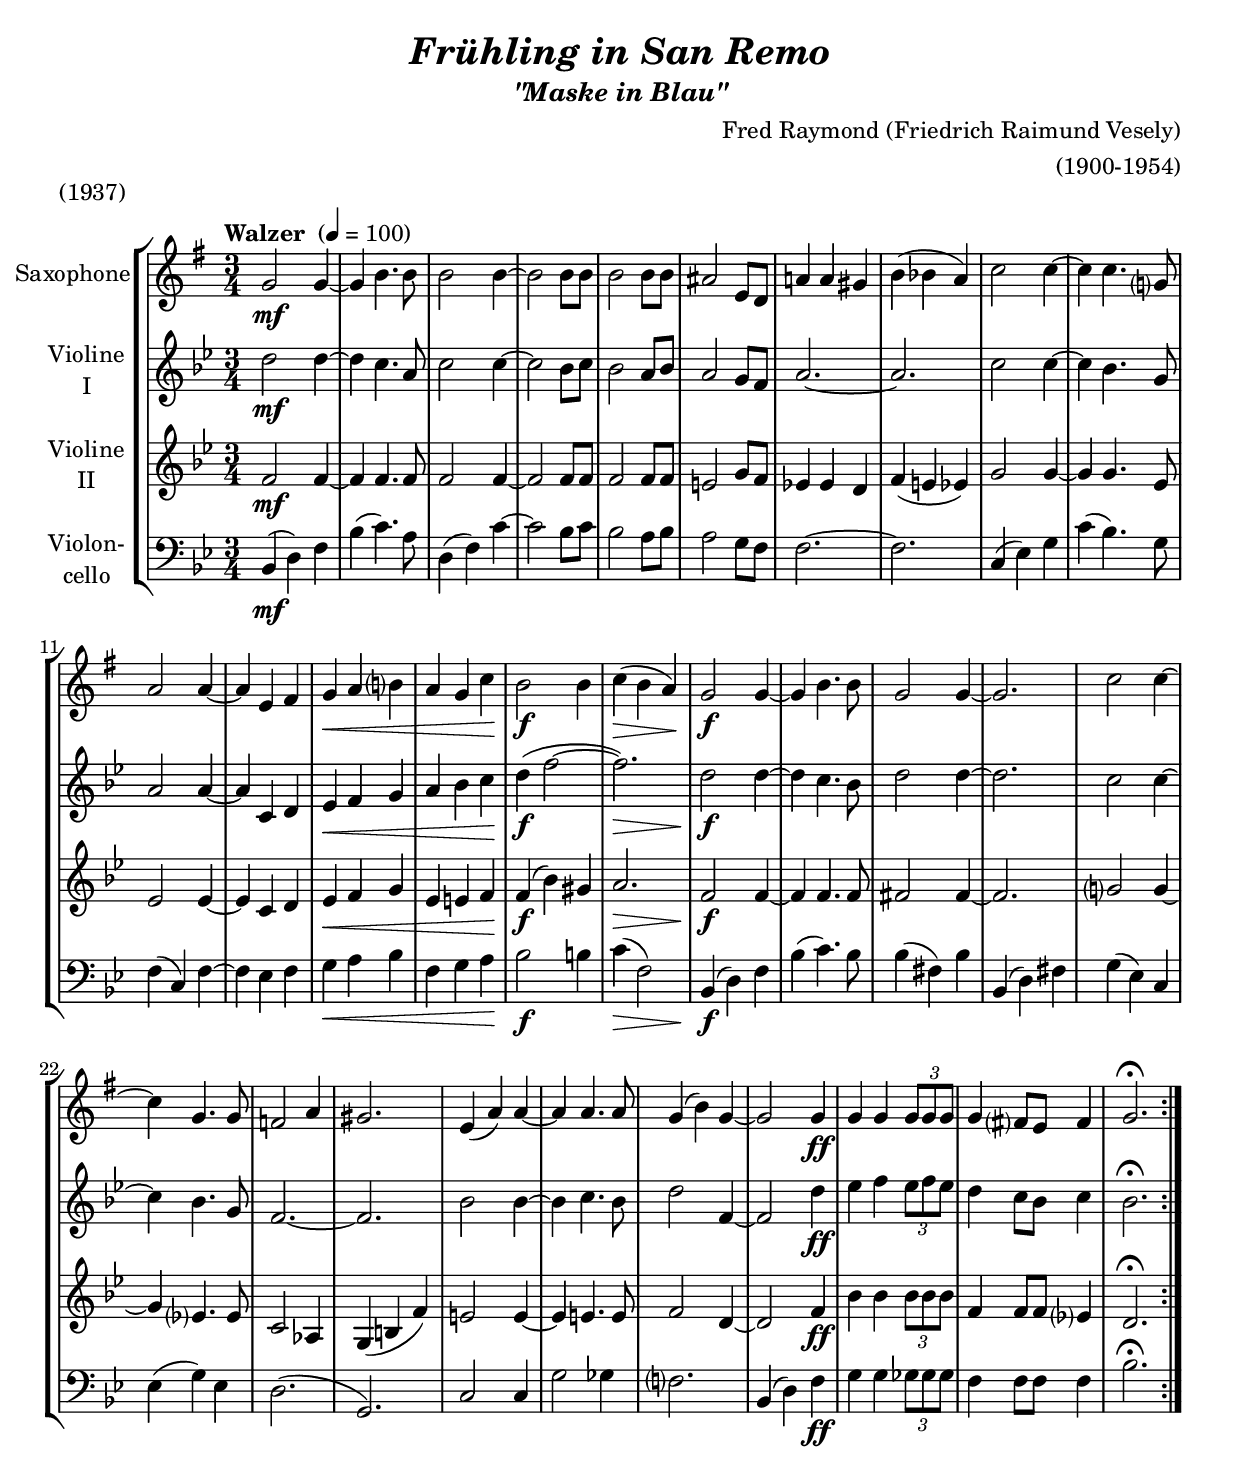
\version "2.18.2"
\include "deutsch.ly"
  
#(set-global-staff-size 20.25)

\header {
  title       = \markup \bold \italic "Frühling in San Remo"
  subtitle    = \markup \italic "\"Maske in Blau\""
  composer    = "Fred Raymond (Friedrich Raimund Vesely)"
  arranger    = "(1900-1954)"
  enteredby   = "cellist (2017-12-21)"
  piece       = "(1937)"
}

voiceconsts = {
  \key c \major
  \time 3/4
  \clef "treble"
% \numericTimeSignature
  \compressFullBarRests
  % Set default beaming for all staves
  \set Timing.beamExceptions = #'()
  \set Timing.baseMoment     = #(ly:make-moment 1 4)
  \set Timing.beatStructure  = #'(1 1 1)
  \tempo "Walzer " 4=100
}

mifl = "flute"
mist = "string ensemble 1"
misx = "tenor sax"
miba = "cello"

va = \relative c' {
  \voiceconsts
  
  \repeat volta 2 {
    c2\mf c4~
    c e4. e8
    e2 e4~
    e2 e8 e
    e2 e8 e
    dis2 a8 g
    d'!4 d cis

    e( es d)
    f2 f4~
    f f4. c?8
    d2 d4~
    d a h
    c\< d e?
    d c f\!
    e2\f e4

    f(\> e d)\!
    c2\f c4~
    c e4. e8
    c2 c4~
    c2.
    f2 f4~
    f c4. c8
    b2 d4
    cis2.

    a4( d) d~
    d d4. d8
    c4( e) c~
    c2 c4\ff
    c c \tuplet 3/2 4 { c8 c c }
    c4 h?8 a h4
    c2.\fermata
  }
}

vb = \relative c'' {
  \voiceconsts

  \repeat volta 2 {
    e2\mf e4~
    e d4. h8
    d2 d4~
    d2 c8 d
    c2 h8 c
    h2 a8 g
    h2.~
    h

    d2 d4~
    d4 c4. a8
    h2 h4~
    h d, e
    f\< g a
    h c d\!
    e(\f g2~
    g2.)\>

    e2\!\f e4~
    e d4. c8
    e2 e4~
    e2.
    d2 d4~
    d c4. a8
    g2.~
    g
    c2 c4~

    c d4. c8
    e2 g,4~
    g2 e'4\ff
    f g \tuplet 3/2 4 { f8 g f }
    e4 d8 c d4
    c2.\fermata
  }
}

vc = \relative c'' {
  \voiceconsts

  \repeat volta 2 {
    g2\mf g4~
    g g4. g8
    g2 g4~
    g2 g8 g
    g2 g8 g
    fis2 a8 g
    f!4 f e

    g( fis f)
    a2 a4~
    a a4. f8
    f2 f4~
    f d e
    f\< g a
    f fis g\!

    g(\f c) ais
    h2.\>
    g2\!\f g4~
    g g4. g8
    gis2 gis4~
    gis2.
    a?2 a4~
    a f?4. f8

    d2 b4
    a( cis g')
    fis2 fis4~
    fis fis4. fis8
    g2 e4~
    e2 g4\ff
    c c \tuplet 3/2 4 { c8 c c }

    g4 g8 g f?4
    e2.\fermata
  }
}

vd = \relative c {
  \voiceconsts
  \clef "bass"
  
  \repeat volta 2 {
    c4(\mf e) g
    c( d4.) h8
    e,4( g) d'~
    d2 c8 d
    c2 h8 c
    h2 a8 g
    g2.~
    g

    d4( f) a
    d( c4.) a8
    g4( d) g~
    g f g
    a\< h c
    g a h\!
    c2\f cis4
    d(\> g,2)

    c,4(\!\f e) g
    c( d4.) c8
    c4( gis) c
    c,( e) gis
    a( f) d
    f( a) f
    e2.(
    a,)

    d2 d4
    a'2 as4
    g?2.
    c,4( e) g\ff
    a a \tuplet 3/2 4 { as8 as as }
    g4 g8 g g4
    c2.\fermata
  }
}


music = \new StaffGroup <<
      \new Staff {
	\set Staff.midiInstrument = \misx
	\set Staff.instrumentName = \markup \center-column { "Saxophone" }
	\transpose c g { \va }
      }

      \new Staff {
	\set Staff.midiInstrument = \mist
	\set Staff.instrumentName = \markup \center-column { "Violine" "I" }
	\transpose c b, { \vb }
      }

      \new Staff {
	\set Staff.midiInstrument = \mist
	\set Staff.instrumentName = \markup \center-column { "Violine" "II" }
	\transpose c b, { \vc }
      }

      \new Staff {
	\set Staff.midiInstrument = \miba
	\set Staff.instrumentName = \markup \center-column { "Violon-" "cello" }
	\transpose c b, { \vd }
      }
>>

\book {
  \score {
    \music
    \layout {}
  }

  \score {
    \unfoldRepeats \music

    \midi {
      \context {
        \Score
      }
    }
  }
}
